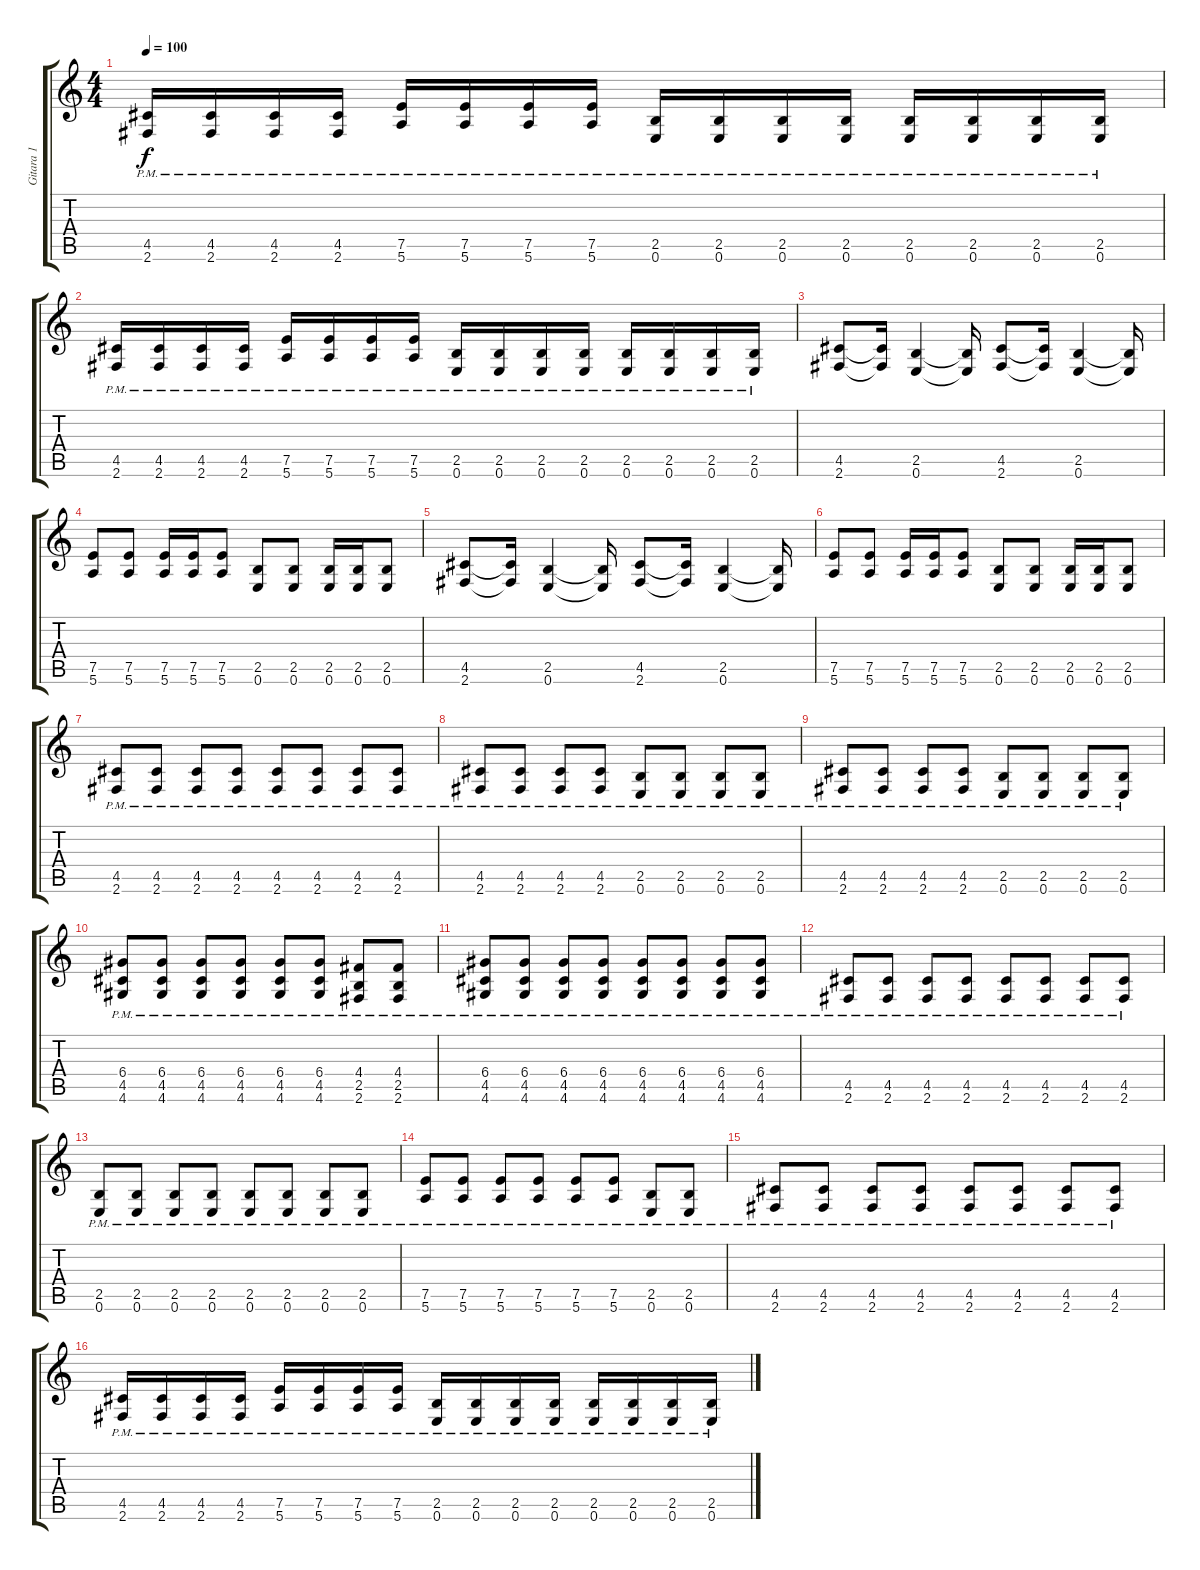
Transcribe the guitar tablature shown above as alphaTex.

\track ("Gitara 1" "Gitara 1") {instrument overdrivenguitar}
\staff {score tabs}
\tuning (E4 B3 G3 D3 A2 E2) {hide}
\ts (4 4)
\tempo 100
\clef g2
\ks c
(4.5{pm} 2.6{pm}).16{dy f} (4.5{pm} 2.6{pm}).16 (4.5{pm} 2.6{pm}).16 (4.5{pm} 2.6{pm}).16 (7.5{pm} 5.6{pm}).16 (7.5{pm} 5.6{pm}).16 (7.5{pm} 5.6{pm}).16 (7.5{pm} 5.6{pm}).16 (2.5{pm} 0.6{pm}).16 (2.5{pm} 0.6{pm}).16 (2.5{pm} 0.6{pm}).16 (2.5{pm} 0.6{pm}).16 (2.5{pm} 0.6{pm}).16 (2.5{pm} 0.6{pm}).16 (2.5{pm} 0.6{pm}).16 (2.5{pm} 0.6{pm}).16 |
(4.5{pm} 2.6{pm}).16 (4.5{pm} 2.6{pm}).16 (4.5{pm} 2.6{pm}).16 (4.5{pm} 2.6{pm}).16 (7.5{pm} 5.6{pm}).16 (7.5{pm} 5.6{pm}).16 (7.5{pm} 5.6{pm}).16 (7.5{pm} 5.6{pm}).16 (2.5{pm} 0.6{pm}).16 (2.5{pm} 0.6{pm}).16 (2.5{pm} 0.6{pm}).16 (2.5{pm} 0.6{pm}).16 (2.5{pm} 0.6{pm}).16 (2.5{pm} 0.6{pm}).16 (2.5{pm} 0.6{pm}).16 (2.5{pm} 0.6{pm}).16 |
(4.5 2.6).8 (4.5{t} 2.6{t}).16 (2.5 0.6).4 (2.5{t} 0.6{t}).16 (4.5 2.6).8 (4.5{t} 2.6{t}).16 (2.5 0.6).4 (2.5{t} 0.6{t}).16 |
(7.5 5.6).8 (7.5 5.6).8 (7.5 5.6).16 (7.5 5.6).16 (7.5 5.6).8 (2.5 0.6).8 (2.5 0.6).8 (2.5 0.6).16 (2.5 0.6).16 (2.5 0.6).8 |
(4.5 2.6).8 (4.5{t} 2.6{t}).16 (2.5 0.6).4 (2.5{t} 0.6{t}).16 (4.5 2.6).8 (4.5{t} 2.6{t}).16 (2.5 0.6).4 (2.5{t} 0.6{t}).16 |
(7.5 5.6).8 (7.5 5.6).8 (7.5 5.6).16 (7.5 5.6).16 (7.5 5.6).8 (2.5 0.6).8 (2.5 0.6).8 (2.5 0.6).16 (2.5 0.6).16 (2.5 0.6).8 |
(4.5{pm} 2.6{pm}).8 (4.5{pm} 2.6{pm}).8 (4.5{pm} 2.6{pm}).8 (4.5{pm} 2.6{pm}).8 (4.5{pm} 2.6{pm}).8 (4.5{pm} 2.6{pm}).8 (4.5{pm} 2.6{pm}).8 (4.5{pm} 2.6{pm}).8 |
(4.5{pm} 2.6{pm}).8 (4.5{pm} 2.6{pm}).8 (4.5{pm} 2.6{pm}).8 (4.5{pm} 2.6{pm}).8 (2.5{pm} 0.6{pm}).8 (2.5{pm} 0.6{pm}).8 (2.5{pm} 0.6{pm}).8 (2.5{pm} 0.6{pm}).8 |
(4.5{pm} 2.6{pm}).8 (4.5{pm} 2.6{pm}).8 (4.5{pm} 2.6{pm}).8 (4.5{pm} 2.6{pm}).8 (2.5{pm} 0.6{pm}).8 (2.5{pm} 0.6{pm}).8 (2.5{pm} 0.6{pm}).8 (2.5{pm} 0.6{pm}).8 |
(6.4{pm} 4.5{pm} 4.6{pm}).8 (6.4{pm} 4.5{pm} 4.6{pm}).8 (6.4{pm} 4.5{pm} 4.6{pm}).8 (6.4{pm} 4.5{pm} 4.6{pm}).8 (6.4{pm} 4.5{pm} 4.6{pm}).8 (6.4{pm} 4.5{pm} 4.6{pm}).8 (4.4{pm} 2.5{pm} 2.6{pm}).8 (4.4{pm} 2.5{pm} 2.6{pm}).8 |
(6.4{pm} 4.5{pm} 4.6{pm}).8 (6.4{pm} 4.5{pm} 4.6{pm}).8 (6.4{pm} 4.5{pm} 4.6{pm}).8 (6.4{pm} 4.5{pm} 4.6{pm}).8 (6.4{pm} 4.5{pm} 4.6{pm}).8 (6.4{pm} 4.5{pm} 4.6{pm}).8 (6.4{pm} 4.5{pm} 4.6{pm}).8 (6.4{pm} 4.5{pm} 4.6{pm}).8 |
(4.5{pm} 2.6{pm}).8 (4.5{pm} 2.6{pm}).8 (4.5{pm} 2.6{pm}).8 (4.5{pm} 2.6{pm}).8 (4.5{pm} 2.6{pm}).8 (4.5{pm} 2.6{pm}).8 (4.5{pm} 2.6{pm}).8 (4.5{pm} 2.6{pm}).8 |
(2.5{pm} 0.6{pm}).8 (2.5{pm} 0.6{pm}).8 (2.5{pm} 0.6{pm}).8 (2.5{pm} 0.6{pm}).8 (2.5{pm} 0.6{pm}).8 (2.5{pm} 0.6{pm}).8 (2.5{pm} 0.6{pm}).8 (2.5{pm} 0.6{pm}).8 |
(7.5{pm} 5.6{pm}).8 (7.5{pm} 5.6{pm}).8 (7.5{pm} 5.6{pm}).8 (7.5{pm} 5.6{pm}).8 (7.5{pm} 5.6{pm}).8 (7.5{pm} 5.6{pm}).8 (2.5{pm} 0.6{pm}).8 (2.5{pm} 0.6{pm}).8 |
(4.5{pm} 2.6{pm}).8 (4.5{pm} 2.6{pm}).8 (4.5{pm} 2.6{pm}).8 (4.5{pm} 2.6{pm}).8 (4.5{pm} 2.6{pm}).8 (4.5{pm} 2.6{pm}).8 (4.5{pm} 2.6{pm}).8 (4.5{pm} 2.6{pm}).8 |
(4.5{pm} 2.6{pm}).16 (4.5{pm} 2.6{pm}).16 (4.5{pm} 2.6{pm}).16 (4.5{pm} 2.6{pm}).16 (7.5{pm} 5.6{pm}).16 (7.5{pm} 5.6{pm}).16 (7.5{pm} 5.6{pm}).16 (7.5{pm} 5.6{pm}).16 (2.5{pm} 0.6{pm}).16 (2.5{pm} 0.6{pm}).16 (2.5{pm} 0.6{pm}).16 (2.5{pm} 0.6{pm}).16 (2.5{pm} 0.6{pm}).16 (2.5{pm} 0.6{pm}).16 (2.5{pm} 0.6{pm}).16 (2.5{pm} 0.6{pm}).16
